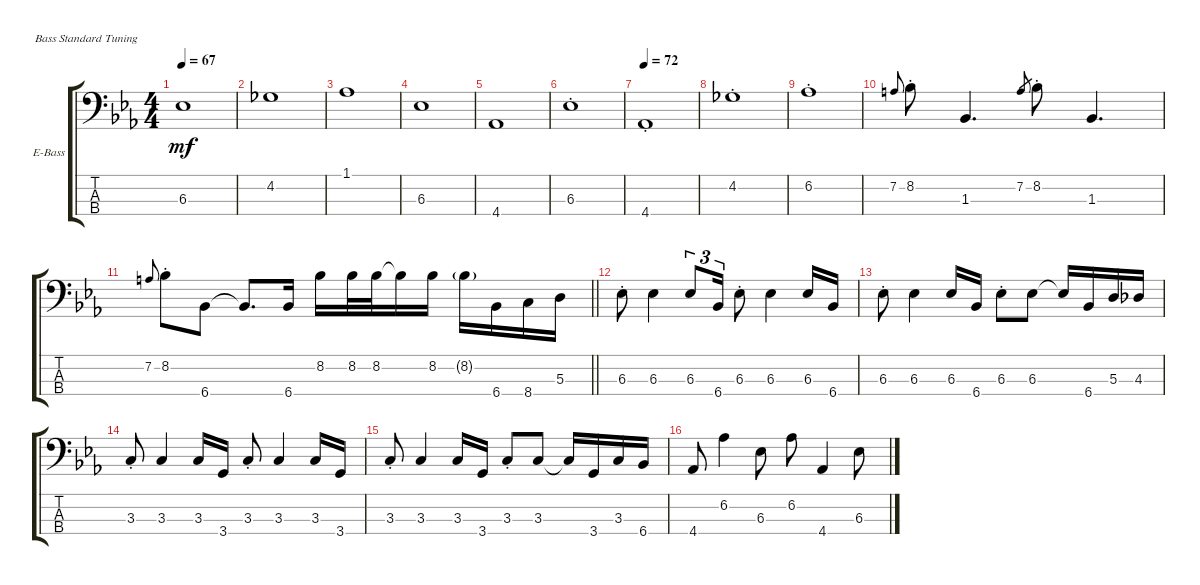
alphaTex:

\defaultSystemsLayout 4
\bracketExtendMode groupsimilarinstruments
\firstSystemTrackNameOrientation horizontal
\otherSystemsTrackNameOrientation horizontal
\track ("Bass" "E-Bass") {instrument electricbassfinger}
\staff {score tabs}
\tuning (G2 D2 A1 E1)
\ts (4 4)
\tempo 67
\clef f4
\ks eb
6.3.1{dy mf} |
4.2.1 |
1.1.1 |
6.3.1 |
4.4.1 |
6.3{st}.1 |
\tempo 72
4.4{st}.1 |
4.2{st}.1 |
6.2{st}.1 |
7.2.8{gr onbeat} 8.2{st}.8 1.3.4{d} 7.2.8{gr} 8.2{st}.8 1.3.4{d} |
\barLineRight lightlight
7.2.8{gr onbeat} 8.2{st}.8 6.4.8 6.4{t}.8{d} 6.4.16 8.2.16 8.2.32 8.2.32 8.2{t}.16 8.2.16 8.2{g}.16 6.4.16 8.4.16 5.3.16 |
6.3{st}.8 6.3.4 6.3.8{tu (3 2)} 6.4.16{tu (3 2)} 6.3{st}.8 6.3.4 6.3.16 6.4.16 |
6.3{st}.8 6.3.4 6.3.16 6.4.16 6.3{st}.8 6.3.8 6.3{t}.16 6.4.16 5.3.16 4.3.16 |
3.3{st}.8 3.3.4 3.3.16 3.4.16 3.3{st}.8 3.3.4 3.3.16 3.4.16 |
3.3{st}.8 3.3.4 3.3.16 3.4.16 3.3{st}.8 3.3.8 3.3{t}.16 3.4.16 3.3.16 6.4.16 |
4.4.8 6.2.4 6.3.8 6.2.8 4.4.4 6.3.8
